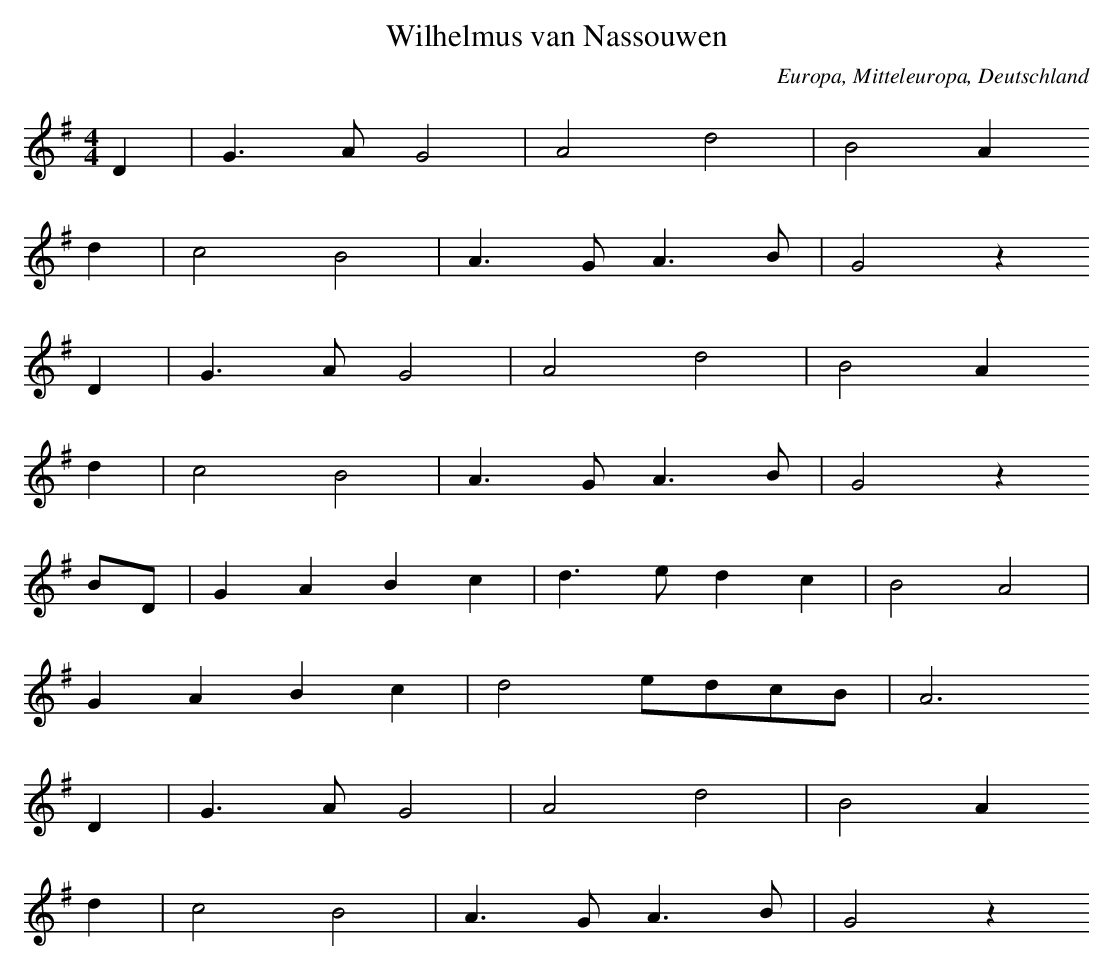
X:1
T: Wilhelmus van Nassouwen
O: Europa, Mitteleuropa, Deutschland
M: 4/4
L: 1/8
K: G
D2 | G3AG4 | A4d4 | B4A2
d2 | c4B4 | A3GA3B | G4z2
D2 | G3AG4 | A4d4 | B4A2
d2 | c4B4 | A3GA3B | G4z2
BD | G2A2B2c2 | d3ed2c2 | B4A4 |
G2A2B2c2 | d4edcB | A6
D2 | G3AG4 | A4d4 | B4A2
d2 | c4B4 | A3GA3B | G4z2
